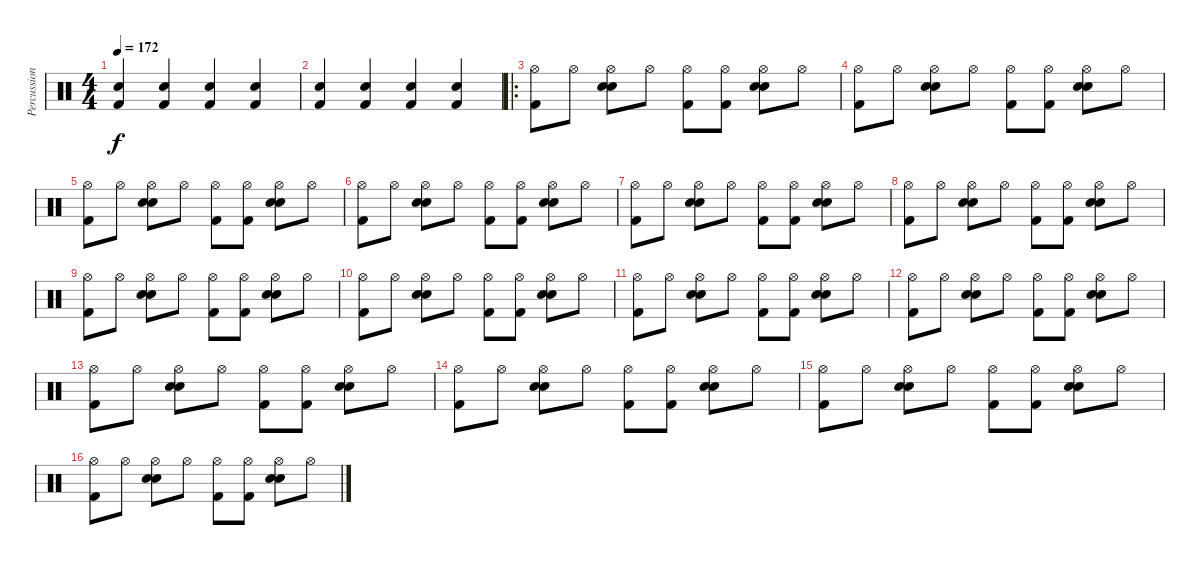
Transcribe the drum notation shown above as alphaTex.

\track ("Percussion-" "Percussion") {instrument percussion}
\staff {score}
\articulation defaults
\ts (4 4)
\tempo 172
\clef neutral
\ks c
("Electric Snare (hit)" "Kick (hit) 2").4{dy f} ("Electric Snare (hit)" "Kick (hit) 2").4 ("Electric Snare (hit)" "Kick (hit) 2").4 ("Electric Snare (hit)" "Kick (hit) 2").4 |
("Electric Snare (hit)" "Kick (hit) 2").4 ("Electric Snare (hit)" "Kick (hit) 2").4 ("Electric Snare (hit)" "Kick (hit) 2").4 ("Electric Snare (hit)" "Kick (hit) 2").4 |
\ro
("Kick (hit) 2" "Hi-Hat (open)").8 "Hi-Hat (open)".8 ("Electric Snare (hit)" "Electric Snare (hit)" "Hi-Hat (open)").8 "Hi-Hat (open)".8 ("Kick (hit) 2" "Hi-Hat (open)").8 ("Kick (hit) 2" "Hi-Hat (open)").8 ("Electric Snare (hit)" "Electric Snare (hit)" "Hi-Hat (open)").8 "Hi-Hat (open)".8 |
("Kick (hit) 2" "Hi-Hat (open)").8 "Hi-Hat (open)".8 ("Electric Snare (hit)" "Electric Snare (hit)" "Hi-Hat (open)").8 "Hi-Hat (open)".8 ("Kick (hit) 2" "Hi-Hat (open)").8 ("Kick (hit) 2" "Hi-Hat (open)").8 ("Electric Snare (hit)" "Electric Snare (hit)" "Hi-Hat (open)").8 "Hi-Hat (open)".8 |
("Kick (hit) 2" "Hi-Hat (open)").8 "Hi-Hat (open)".8 ("Electric Snare (hit)" "Electric Snare (hit)" "Hi-Hat (open)").8 "Hi-Hat (open)".8 ("Kick (hit) 2" "Hi-Hat (open)").8 ("Kick (hit) 2" "Hi-Hat (open)").8 ("Electric Snare (hit)" "Electric Snare (hit)" "Hi-Hat (open)").8 "Hi-Hat (open)".8 |
("Kick (hit) 2" "Hi-Hat (open)").8 "Hi-Hat (open)".8 ("Electric Snare (hit)" "Electric Snare (hit)" "Hi-Hat (open)").8 "Hi-Hat (open)".8 ("Kick (hit) 2" "Hi-Hat (open)").8 ("Kick (hit) 2" "Hi-Hat (open)").8 ("Electric Snare (hit)" "Electric Snare (hit)" "Hi-Hat (open)").8 "Hi-Hat (open)".8 |
("Kick (hit) 2" "Hi-Hat (open)").8 "Hi-Hat (open)".8 ("Electric Snare (hit)" "Electric Snare (hit)" "Hi-Hat (open)").8 "Hi-Hat (open)".8 ("Kick (hit) 2" "Hi-Hat (open)").8 ("Kick (hit) 2" "Hi-Hat (open)").8 ("Electric Snare (hit)" "Electric Snare (hit)" "Hi-Hat (open)").8 "Hi-Hat (open)".8 |
("Kick (hit) 2" "Hi-Hat (open)").8 "Hi-Hat (open)".8 ("Electric Snare (hit)" "Electric Snare (hit)" "Hi-Hat (open)").8 "Hi-Hat (open)".8 ("Kick (hit) 2" "Hi-Hat (open)").8 ("Kick (hit) 2" "Hi-Hat (open)").8 ("Electric Snare (hit)" "Electric Snare (hit)" "Hi-Hat (open)").8 "Hi-Hat (open)".8 |
("Kick (hit) 2" "Hi-Hat (open)").8 "Hi-Hat (open)".8 ("Electric Snare (hit)" "Electric Snare (hit)" "Hi-Hat (open)").8 "Hi-Hat (open)".8 ("Kick (hit) 2" "Hi-Hat (open)").8 ("Kick (hit) 2" "Hi-Hat (open)").8 ("Electric Snare (hit)" "Electric Snare (hit)" "Hi-Hat (open)").8 "Hi-Hat (open)".8 |
("Kick (hit) 2" "Hi-Hat (open)").8 "Hi-Hat (open)".8 ("Electric Snare (hit)" "Electric Snare (hit)" "Hi-Hat (open)").8 "Hi-Hat (open)".8 ("Kick (hit) 2" "Hi-Hat (open)").8 ("Kick (hit) 2" "Hi-Hat (open)").8 ("Electric Snare (hit)" "Electric Snare (hit)" "Hi-Hat (open)").8 "Hi-Hat (open)".8 |
("Kick (hit) 2" "Hi-Hat (open)").8 "Hi-Hat (open)".8 ("Electric Snare (hit)" "Electric Snare (hit)" "Hi-Hat (open)").8 "Hi-Hat (open)".8 ("Kick (hit) 2" "Hi-Hat (open)").8 ("Kick (hit) 2" "Hi-Hat (open)").8 ("Electric Snare (hit)" "Electric Snare (hit)" "Hi-Hat (open)").8 "Hi-Hat (open)".8 |
("Kick (hit) 2" "Hi-Hat (open)").8 "Hi-Hat (open)".8 ("Electric Snare (hit)" "Electric Snare (hit)" "Hi-Hat (open)").8 "Hi-Hat (open)".8 ("Kick (hit) 2" "Hi-Hat (open)").8 ("Kick (hit) 2" "Hi-Hat (open)").8 ("Electric Snare (hit)" "Electric Snare (hit)" "Hi-Hat (open)").8 "Hi-Hat (open)".8 |
("Kick (hit) 2" "Hi-Hat (open)").8 "Hi-Hat (open)".8 ("Electric Snare (hit)" "Electric Snare (hit)" "Hi-Hat (open)").8 "Hi-Hat (open)".8 ("Kick (hit) 2" "Hi-Hat (open)").8 ("Kick (hit) 2" "Hi-Hat (open)").8 ("Electric Snare (hit)" "Electric Snare (hit)" "Hi-Hat (open)").8 "Hi-Hat (open)".8 |
("Kick (hit) 2" "Hi-Hat (open)").8 "Hi-Hat (open)".8 ("Electric Snare (hit)" "Electric Snare (hit)" "Hi-Hat (open)").8 "Hi-Hat (open)".8 ("Kick (hit) 2" "Hi-Hat (open)").8 ("Kick (hit) 2" "Hi-Hat (open)").8 ("Electric Snare (hit)" "Electric Snare (hit)" "Hi-Hat (open)").8 "Hi-Hat (open)".8 |
("Kick (hit) 2" "Hi-Hat (open)").8 "Hi-Hat (open)".8 ("Electric Snare (hit)" "Electric Snare (hit)" "Hi-Hat (open)").8 "Hi-Hat (open)".8 ("Kick (hit) 2" "Hi-Hat (open)").8 ("Kick (hit) 2" "Hi-Hat (open)").8 ("Electric Snare (hit)" "Electric Snare (hit)" "Hi-Hat (open)").8 "Hi-Hat (open)".8 |
("Kick (hit) 2" "Hi-Hat (open)").8 "Hi-Hat (open)".8 ("Electric Snare (hit)" "Electric Snare (hit)" "Hi-Hat (open)").8 "Hi-Hat (open)".8 ("Kick (hit) 2" "Hi-Hat (open)").8 ("Kick (hit) 2" "Hi-Hat (open)").8 ("Electric Snare (hit)" "Electric Snare (hit)" "Hi-Hat (open)").8 "Hi-Hat (open)".8
